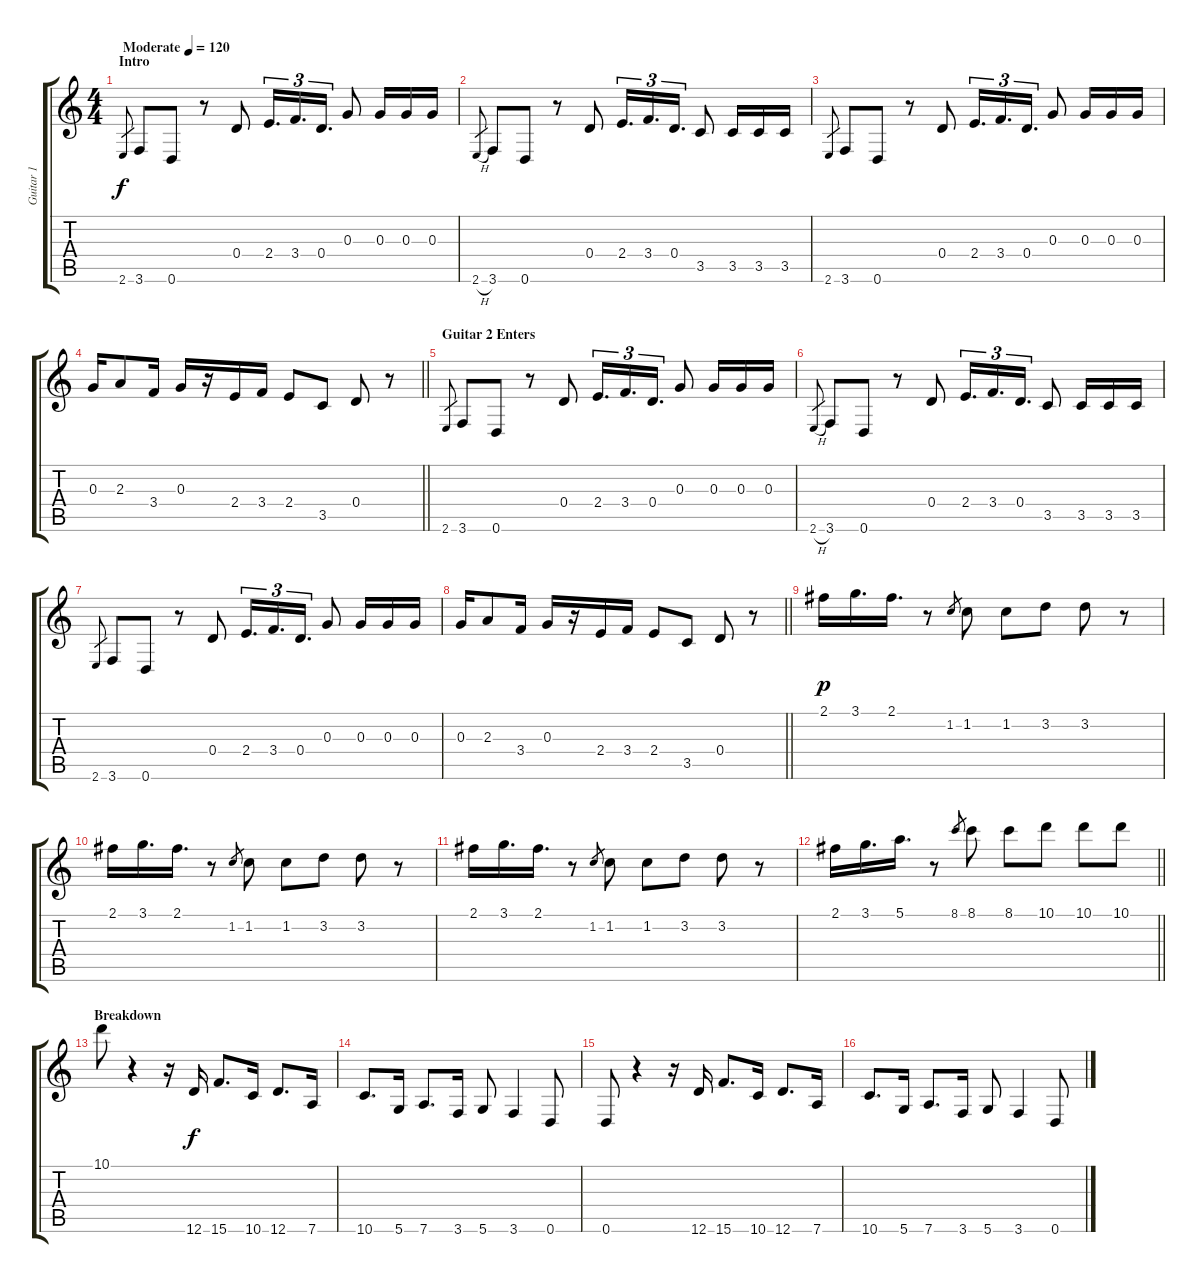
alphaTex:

\track ("Guitar 1" "Guitar 1") {instrument acousticguitarsteel}
\staff {score tabs}
\tuning (E4 B3 G3 D3 A2 D2) {hide}
\ts (4 4)
\section ("" "Intro")
\tempo (120 "Moderate")
\clef g2
\ks c
2.6.8{gr dy f instrument acousticguitarsteel} 3.6.8 0.6.8 r.8 0.4.8 2.4.16{d tu (3 2)} 3.4.16{d tu (3 2)} 0.4.16{d tu (3 2)} 0.3.8 0.3.16 0.3.16 0.3.16 |
2.6{h}.8{gr} 3.6.8 0.6.8 r.8 0.4.8 2.4.16{d tu (3 2)} 3.4.16{d tu (3 2)} 0.4.16{d tu (3 2)} 3.5.8 3.5.16 3.5.16 3.5.16 |
2.6.8{gr} 3.6.8 0.6.8 r.8 0.4.8 2.4.16{d tu (3 2)} 3.4.16{d tu (3 2)} 0.4.16{d tu (3 2)} 0.3.8 0.3.16 0.3.16 0.3.16 |
\barLineRight lightlight
0.3.16 2.3.8 3.4.16 0.3.16 r.16 2.4.16 3.4.16 2.4.8 3.5.8 0.4.8 r.8 |
\section ("" "Guitar 2 Enters")
2.6.8{gr} 3.6.8 0.6.8 r.8 0.4.8 2.4.16{d tu (3 2)} 3.4.16{d tu (3 2)} 0.4.16{d tu (3 2)} 0.3.8 0.3.16 0.3.16 0.3.16 |
2.6{h}.8{gr} 3.6.8 0.6.8 r.8 0.4.8 2.4.16{d tu (3 2)} 3.4.16{d tu (3 2)} 0.4.16{d tu (3 2)} 3.5.8 3.5.16 3.5.16 3.5.16 |
2.6.8{gr} 3.6.8 0.6.8 r.8 0.4.8 2.4.16{d tu (3 2)} 3.4.16{d tu (3 2)} 0.4.16{d tu (3 2)} 0.3.8 0.3.16 0.3.16 0.3.16 |
\barLineRight lightlight
0.3.16 2.3.8 3.4.16 0.3.16 r.16 2.4.16 3.4.16 2.4.8 3.5.8 0.4.8 r.8 |
2.1.16{dy p} 3.1.16{d} 2.1.16{d} r.8 1.2.8{gr} 1.2.8 1.2.8 3.2.8 3.2.8 r.8 |
2.1.16 3.1.16{d} 2.1.16{d} r.8 1.2.8{gr} 1.2.8 1.2.8 3.2.8 3.2.8 r.8 |
2.1.16 3.1.16{d} 2.1.16{d} r.8 1.2.8{gr} 1.2.8 1.2.8 3.2.8 3.2.8 r.8 |
\barLineRight lightlight
2.1.16{volume 16} 3.1.16{d} 5.1.16{d} r.8 8.1.8{gr} 8.1.8 8.1.8 10.1.8 10.1.8 10.1.8 |
\section ("" "Breakdown")
10.1.8 r.4 r.16 12.6.16{dy f} 15.6.8{d} 10.6.16 12.6.8{d} 7.6.16 |
10.6.8{d} 5.6.16 7.6.8{d} 3.6.16 5.6.8 3.6.4 0.6.8 |
0.6.8 r.4 r.16 12.6.16 15.6.8{d} 10.6.16 12.6.8{d} 7.6.16 |
10.6.8{d} 5.6.16 7.6.8{d} 3.6.16 5.6.8 3.6.4 0.6.8
